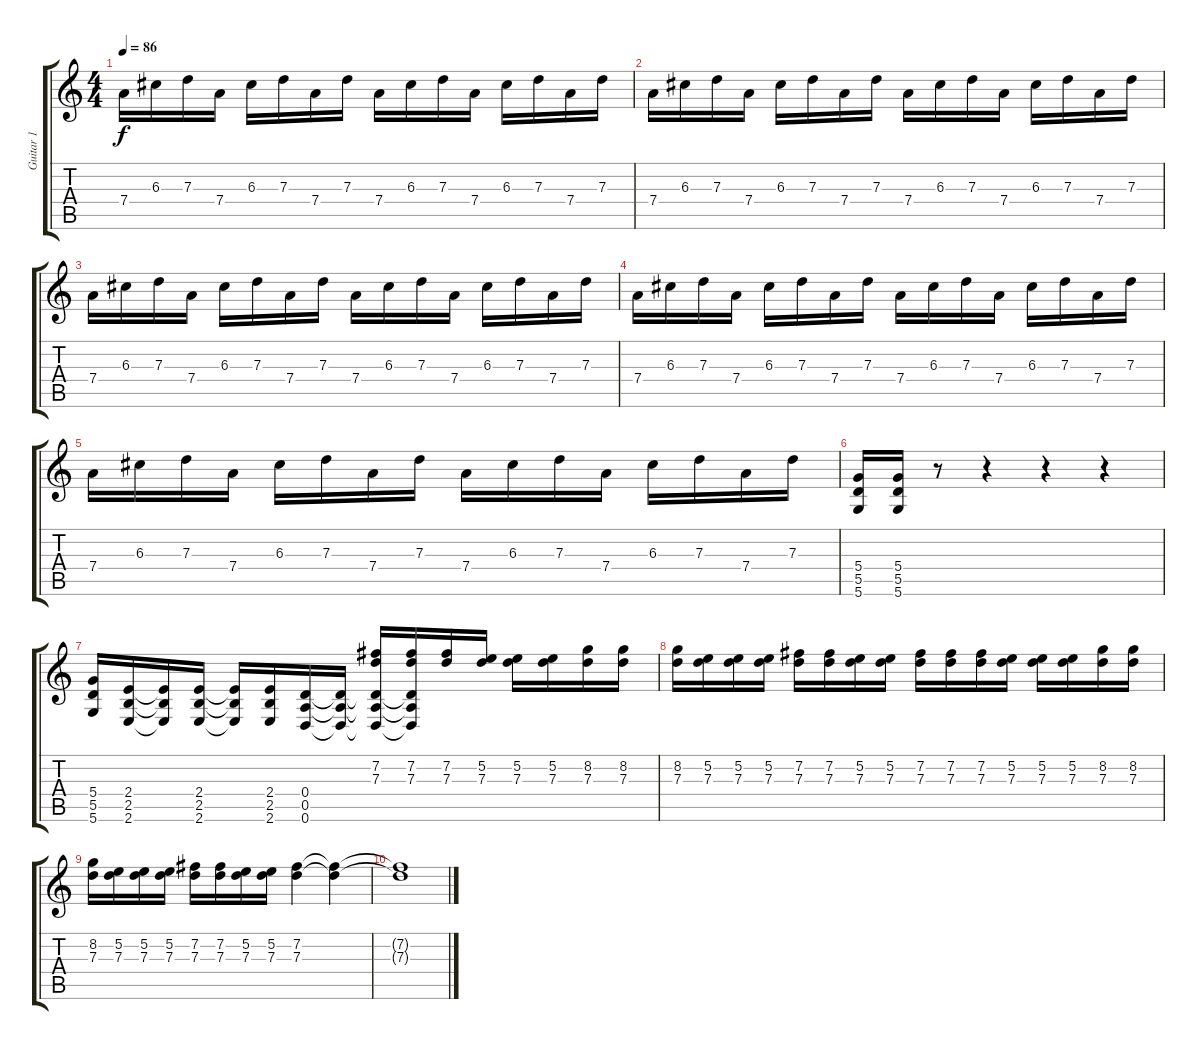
\track ("Guitar 1" "Guitar 1") {instrument distortionguitar}
\staff {score tabs}
\tuning (E4 B3 G3 D3 A2 D2) {hide}
\ts (4 4)
\tempo 86
\clef g2
\ks c
7.4.16{dy f} 6.3.16 7.3.16 7.4.16 6.3.16 7.3.16 7.4.16 7.3.16 7.4.16 6.3.16 7.3.16 7.4.16 6.3.16 7.3.16 7.4.16 7.3.16 |
7.4.16 6.3.16 7.3.16 7.4.16 6.3.16 7.3.16 7.4.16 7.3.16 7.4.16 6.3.16 7.3.16 7.4.16 6.3.16 7.3.16 7.4.16 7.3.16 |
7.4.16 6.3.16 7.3.16 7.4.16 6.3.16 7.3.16 7.4.16 7.3.16 7.4.16 6.3.16 7.3.16 7.4.16 6.3.16 7.3.16 7.4.16 7.3.16 |
7.4.16 6.3.16 7.3.16 7.4.16 6.3.16 7.3.16 7.4.16 7.3.16 7.4.16 6.3.16 7.3.16 7.4.16 6.3.16 7.3.16 7.4.16 7.3.16 |
7.4.16 6.3.16 7.3.16 7.4.16 6.3.16 7.3.16 7.4.16 7.3.16 7.4.16 6.3.16 7.3.16 7.4.16 6.3.16 7.3.16 7.4.16 7.3.16 |
(5.4 5.5 5.6).16 (5.4 5.5 5.6).16 r.8 r.4 r.4 r.4 |
(5.4 5.5 5.6).16 (2.4 2.5 2.6).16 (2.4{t} 2.5{t} 2.6{t}).16 (2.4 2.5 2.6).16 (2.4{t} 2.5{t} 2.6{t}).16 (2.4 2.5 2.6).16 (0.4 0.5 0.6).16 (0.4{t} 0.5{t} 0.6{t}).16 (7.2 7.3 0.4{t} 0.5{t} 0.6{t}).16 (7.2 7.3 0.4{t} 0.5{t} 0.6{t}).16 (7.2 7.3).16 (5.2 7.3).16 (5.2 7.3).16 (5.2 7.3).16 (8.2 7.3).16 (8.2 7.3).16 |
(8.2 7.3).16 (5.2 7.3).16 (5.2 7.3).16 (5.2 7.3).16 (7.2 7.3).16 (7.2 7.3).16 (5.2 7.3).16 (5.2 7.3).16 (7.2 7.3).16 (7.2 7.3).16 (7.2 7.3).16 (5.2 7.3).16 (5.2 7.3).16 (5.2 7.3).16 (8.2 7.3).16 (8.2 7.3).16 |
(8.2 7.3).16 (5.2 7.3).16 (5.2 7.3).16 (5.2 7.3).16 (7.2 7.3).16 (7.2 7.3).16 (5.2 7.3).16 (5.2 7.3).16 (7.2 7.3).4{volume 0} (7.2{t} 7.3{t}).4 |
(7.2{t} 7.3{t}).1
